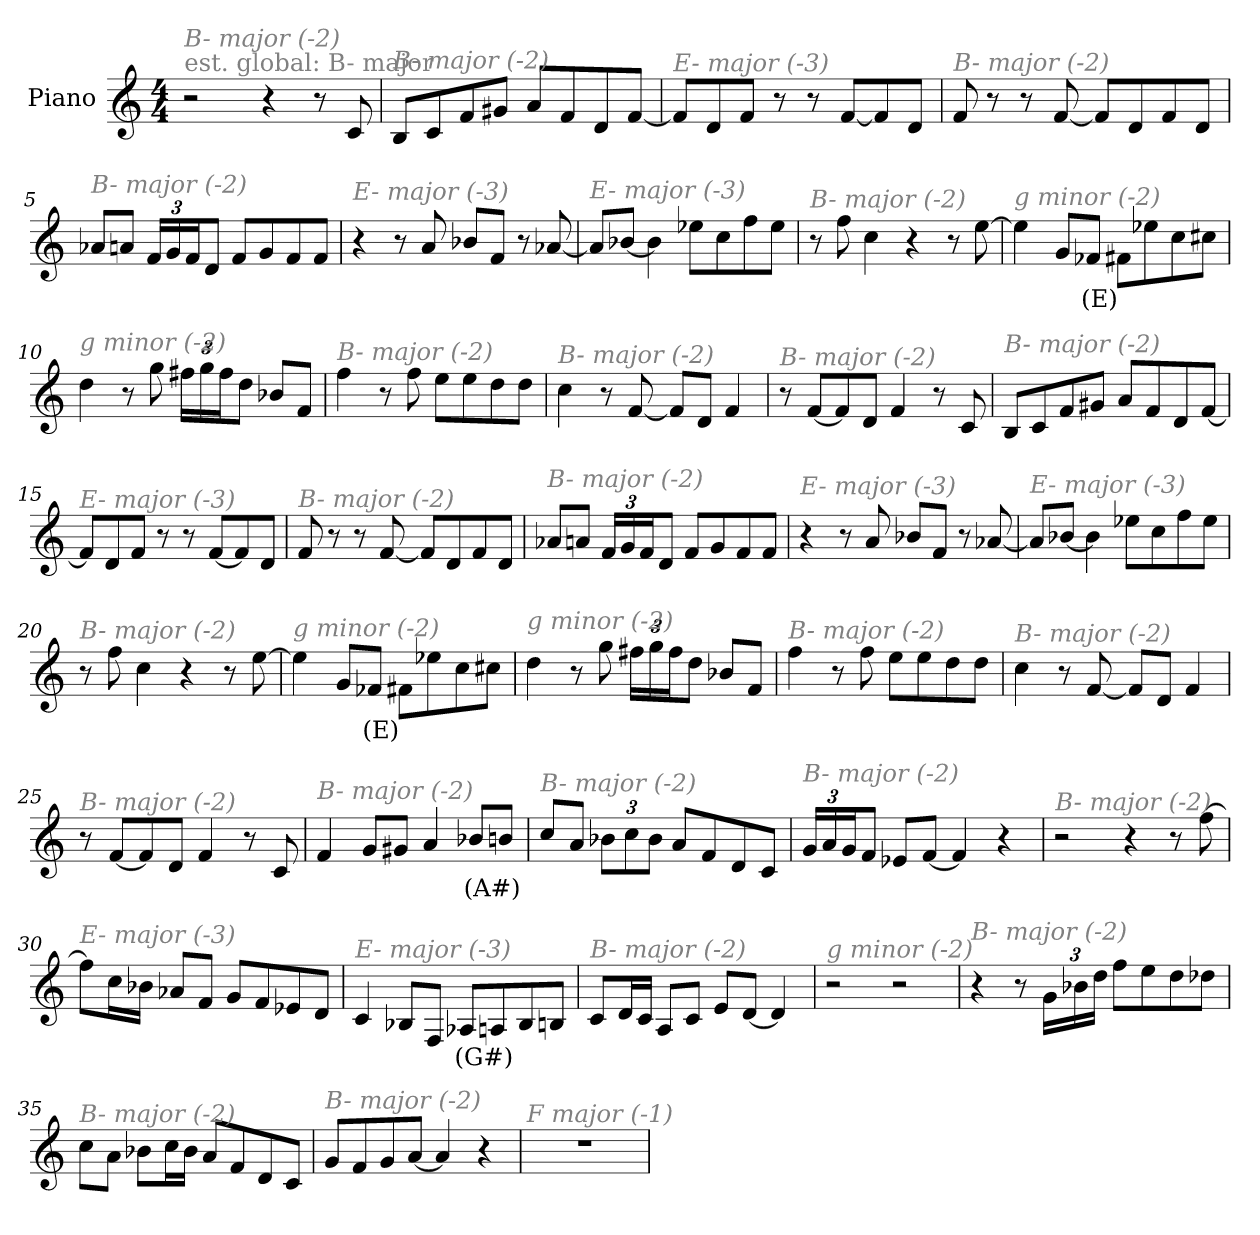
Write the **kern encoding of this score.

**kern	**text
*part1	*part1
*staff1	*staff1
*I"Piano	*
*I'Pno	*
*clefG2	*
*k[]	*
*M4/4	*
*MM165	*
=1	=1
!LO:TX:a:color=#808080:t=est. global&colon; B- major	!
!LO:TX:i:color=#808080:t=B- major (-2)	!
2r	.
4r	.
8r	.
8c/	.
=2	=2
!LO:TX:i:color=#808080:t=B- major (-2)	!
8B/L	.
8c/	.
8f/	.
8g#X/J	.
8a/L	.
8f/	.
8d/	.
[8f/J	.
=3	=3
!LO:TX:i:color=#808080:t=E- major (-3)	!
8f/L]	.
8d/	.
8f/J	.
8r	.
8r	.
[8f/L	.
8f/]	.
8d/J	.
=4	=4
!LO:TX:i:color=#808080:t=B- major (-2)	!
8f/	.
8r	.
8r	.
[8f/	.
8f/L]	.
8d/	.
8f/	.
8d/J	.
!!LO:LB:g=z
=5	=5
!LO:TX:i:color=#808080:t=B- major (-2)	!
8a-X/L	.
8an/J	.
*Xbrackettup	*
24f/LL	.
24g/	.
24f/J	.
8d/J	.
8f/L	.
8g/	.
8f/	.
8f/J	.
=6	=6
!LO:TX:i:color=#808080:t=E- major (-3)	!
4r	.
8r	.
8a/	.
8b-X/L	.
8f/J	.
8r	.
[8a-X/	.
=7	=7
!LO:TX:i:color=#808080:t=E- major (-3)	!
8a-/L]	.
[8b-X/J	.
4b-\]	.
8ee-X\L	.
8cc\	.
8ff\	.
8ee-\J	.
=8	=8
!LO:TX:i:color=#808080:t=B- major (-2)	!
8r	.
8ff\	.
4cc\	.
4r	.
8r	.
[8ee\	.
!!LO:LB:g=z
=9	=9
!LO:TX:i:color=#808080:t=g minor (-2)	!
4ee\]	.
8g/L	.
8f-Xi/J	(E)
8f#X\L	.
8ee-X\	.
8cc\	.
8cc#X\J	.
=10	=10
!LO:TX:i:color=#808080:t=g minor (-2)	!
4dd\	.
8r	.
8gg\	.
24ff#X\LL	.
24gg\	.
24ff#\J	.
8dd\J	.
8b-X/L	.
8f/J	.
=11	=11
!LO:TX:i:color=#808080:t=B- major (-2)	!
4ff\	.
8r	.
8ff\	.
8ee\L	.
8ee\	.
8dd\	.
8dd\J	.
=12	=12
!LO:TX:i:color=#808080:t=B- major (-2)	!
4cc\	.
8r	.
[8f/	.
8f/L]	.
8d/J	.
4f/	.
!!LO:LB:g=z
=13	=13
!LO:TX:i:color=#808080:t=B- major (-2)	!
8r	.
[8f/L	.
8f/]	.
8d/J	.
4f/	.
8r	.
8c/	.
=14	=14
!LO:TX:i:color=#808080:t=B- major (-2)	!
8B/L	.
8c/	.
8f/	.
8g#X/J	.
8a/L	.
8f/	.
8d/	.
[8f/J	.
=15	=15
!LO:TX:i:color=#808080:t=E- major (-3)	!
8f/L]	.
8d/	.
8f/J	.
8r	.
8r	.
[8f/L	.
8f/]	.
8d/J	.
=16	=16
!LO:TX:i:color=#808080:t=B- major (-2)	!
8f/	.
8r	.
8r	.
[8f/	.
8f/L]	.
8d/	.
8f/	.
8d/J	.
!!LO:LB:g=z
=17	=17
!LO:TX:i:color=#808080:t=B- major (-2)	!
8a-X/L	.
8an/J	.
24f/LL	.
24g/	.
24f/J	.
8d/J	.
8f/L	.
8g/	.
8f/	.
8f/J	.
=18	=18
!LO:TX:i:color=#808080:t=E- major (-3)	!
4r	.
8r	.
8a/	.
8b-X/L	.
8f/J	.
8r	.
[8a-X/	.
=19	=19
!LO:TX:i:color=#808080:t=E- major (-3)	!
8a-/L]	.
[8b-X/J	.
4b-\]	.
8ee-X\L	.
8cc\	.
8ff\	.
8ee-\J	.
=20	=20
!LO:TX:i:color=#808080:t=B- major (-2)	!
8r	.
8ff\	.
4cc\	.
4r	.
8r	.
[8ee\	.
!!LO:LB:g=z
=21	=21
!LO:TX:i:color=#808080:t=g minor (-2)	!
4ee\]	.
8g/L	.
8f-Xi/J	(E)
8f#X\L	.
8ee-X\	.
8cc\	.
8cc#X\J	.
=22	=22
!LO:TX:i:color=#808080:t=g minor (-2)	!
4dd\	.
8r	.
8gg\	.
24ff#X\LL	.
24gg\	.
24ff#\J	.
8dd\J	.
8b-X/L	.
8f/J	.
=23	=23
!LO:TX:i:color=#808080:t=B- major (-2)	!
4ff\	.
8r	.
8ff\	.
8ee\L	.
8ee\	.
8dd\	.
8dd\J	.
=24	=24
!LO:TX:i:color=#808080:t=B- major (-2)	!
4cc\	.
8r	.
[8f/	.
8f/L]	.
8d/J	.
4f/	.
!!LO:LB:g=z
=25	=25
!LO:TX:i:color=#808080:t=B- major (-2)	!
8r	.
[8f/L	.
8f/]	.
8d/J	.
4f/	.
8r	.
8c/	.
=26	=26
!LO:TX:i:color=#808080:t=B- major (-2)	!
4f/	.
8g/L	.
8g#X/J	.
4a/	.
8b-Xi/L	(A#)
8b/J	.
=27	=27
!LO:TX:i:color=#808080:t=B- major (-2)	!
8cc/L	.
8a/J	.
12b-X\L	.
12cc\	.
12b-\J	.
8a/L	.
8f/	.
8d/	.
8c/J	.
=28	=28
!LO:TX:i:color=#808080:t=B- major (-2)	!
24g/LL	.
24a/	.
24g/J	.
8f/J	.
8e-X/L	.
[8f/J	.
4f/]	.
4r	.
=29	=29
!LO:TX:i:color=#808080:t=B- major (-2)	!
2r	.
4r	.
8r	.
[8ff\	.
!!LO:LB:g=z
=30	=30
!LO:TX:i:color=#808080:t=E- major (-3)	!
8ff\L]	.
16cc\L	.
16b-X\JJ	.
8a-X/L	.
8f/J	.
8g/L	.
8f/	.
8e-X/	.
8d/J	.
=31	=31
!LO:TX:i:color=#808080:t=E- major (-3)	!
4c/	.
8B-X/L	.
8F/J	.
8A-Xi/L	(G#)
8A/	.
8B-/	.
8Bn/J	.
=32	=32
!LO:TX:i:color=#808080:t=B- major (-2)	!
8c/L	.
16d/L	.
16c/JJ	.
8A/L	.
8c/J	.
8e/L	.
[8d/J	.
4d/]	.
=33	=33
!LO:TX:i:color=#808080:t=g minor (-2)	!
2r	.
2r	.
!!LO:LB:g=z
=34	=34
!LO:TX:i:color=#808080:t=B- major (-2)	!
4r	.
8r	.
24g\LL	.
24b-X\	.
24dd\JJ	.
8ff\L	.
8ee\	.
8dd\	.
8dd-X\J	.
=35	=35
!LO:TX:i:color=#808080:t=B- major (-2)	!
8cc\L	.
8a\J	.
8b-X\L	.
16cc\L	.
16b-\JJ	.
8a/L	.
8f/	.
8d/	.
8c/J	.
=36	=36
!LO:TX:i:color=#808080:t=B- major (-2)	!
8g/L	.
8f/	.
8g/	.
[8a/J	.
4a/]	.
4r	.
=37	=37
!LO:TX:i:color=#808080:t=F major (-1)	!
1r	.
=	=
*-	*-
